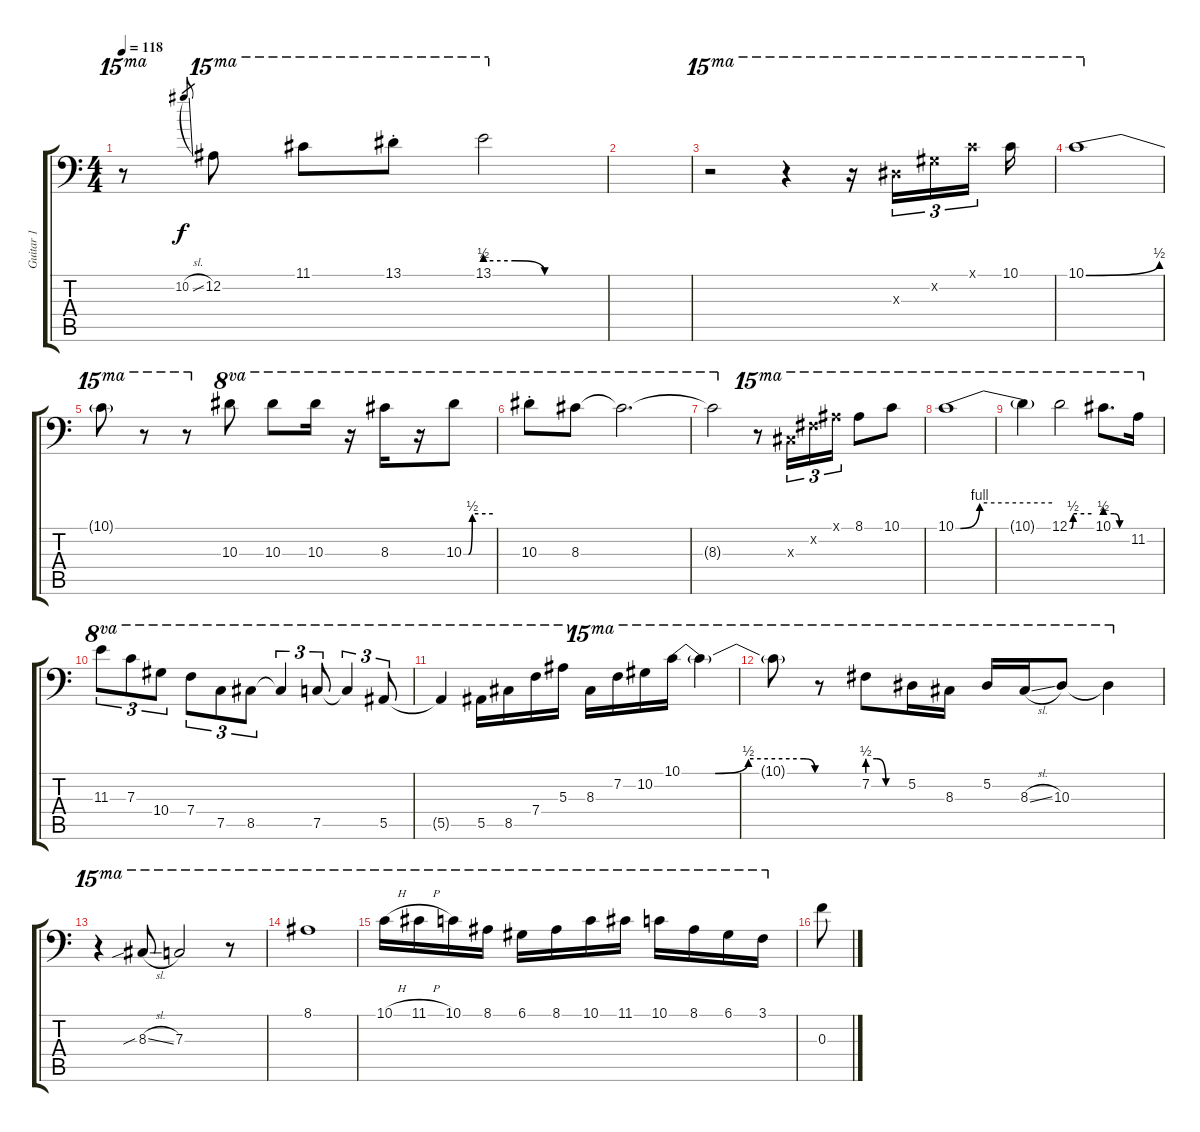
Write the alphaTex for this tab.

\track ("Guitar 1" "Guitar 1") {instrument electricguitarjazz}
\staff {score tabs}
\tuning (D4 Bb3 F3 Bb2 F2 Bb1) {hide}
\ts (4 4)
\tempo 118
\clef f4
\ks c
r.8{ot 15ma dy f} 10.2{sl}.8{gr} 12.2.8{ot 15ma} 11.1.8{ot 15ma} 13.1{st}.8{ot 15ma} 13.1{be (custom 0 2 15 2 30 0 60 0)}.2{ot 15ma} |
|
r.2{ot 15ma} r.4{ot 15ma} r.16{ot 15ma} 10.3{x}.16{tu (3 2) ot 15ma} 10.2{x}.16{tu (3 2) ot 15ma} 10.1{x}.16{tu (3 2) ot 15ma beam splitsecondary} 10.1.16{ot 15ma} |
10.1{be (bend 0 0 60 2)}.1{ot 15ma} |
10.1{t}.8{ot 15ma} r.8{ot 15ma} r.8{ot 15ma} 10.3.8{ot 8va} 10.3.8{ot 8va} 10.3.16{ot 8va} r.16{ot 8va} 8.3.16{ot 8va} r.16{ot 8va} 10.3{be (custom 0 0 10 0 18 2 60 2)}.8{ot 8va} |
10.3{st}.8{ot 8va} 8.3.8{ot 8va} 8.3{t}.2{d ot 8va} |
8.3{t}.2{ot 8va} r.8{ot 15ma} 8.3{x}.16{tu (3 2) ot 15ma} 8.2{x}.16{tu (3 2) ot 15ma} 8.1{x}.16{tu (3 2) ot 15ma} 8.1.8{ot 15ma} 10.1.8{ot 15ma} |
10.1{be (custom 0 0 3 0 15 4 60 4)}.1{ot 15ma} |
10.1{t}.4{ot 15ma} 12.1{be (custom 0 0 4 0 10 2 60 2)}.2{ot 15ma} 10.1{be (custom 0 2 25 2 40 0 60 0)}.8{d ot 15ma} 11.2.16{ot 15ma} |
11.3.8{tu (3 2) ot 8va} 7.3.8{tu (3 2) ot 8va} 10.4.8{tu (3 2) ot 8va} 7.4.8{tu (3 2) ot 8va} 7.5.8{tu (3 2) ot 8va} 8.5.8{tu (3 2) ot 8va} 8.5{t}.4{tu (3 2) ot 8va} 7.5.8{tu (3 2) ot 8va} 7.5{t}.4{tu (3 2) ot 8va} 5.5.8{tu (3 2) ot 8va} |
5.5{t}.4{ot 8va} 5.5.16{ot 8va} 8.5.16{ot 8va} 7.4.16{ot 8va} 5.3.16{ot 8va} 8.3.16{ot 15ma} 7.2.16{ot 15ma} 10.2.16{ot 15ma} 10.1{be (custom 0 0 15 0 30 2 55 2 60 0)}.16{ot 15ma} 10.1{t}.4{ot 15ma} |
10.1{t}.8{ot 15ma} r.8{ot 15ma} 7.2{be (custom 0 2 15 2 30 0 60 0)}.8{ot 15ma} 5.2.16{ot 15ma} 8.3.16{ot 15ma} 5.2.16{ot 15ma} 8.3{sl}.16{ot 15ma} 10.3.8{ot 15ma} 10.3{t}.4{ot 15ma} |
r.4{ot 15ma} 8.3{sib sl}.8{ot 15ma} 7.3.2{ot 15ma} r.8{ot 15ma} |
8.1.1{ot 15ma} |
10.1{h}.16{ot 15ma} 11.1{h}.16{ot 15ma} 10.1.16{ot 15ma} 8.1.16{ot 15ma} 6.1.16{ot 15ma} 8.1.16{ot 15ma} 10.1.16{ot 15ma} 11.1.16{ot 15ma} 10.1.16{ot 15ma} 8.1.16{ot 15ma} 6.1.16{ot 15ma} 3.1.16{ot 15ma} |
0.3.8
